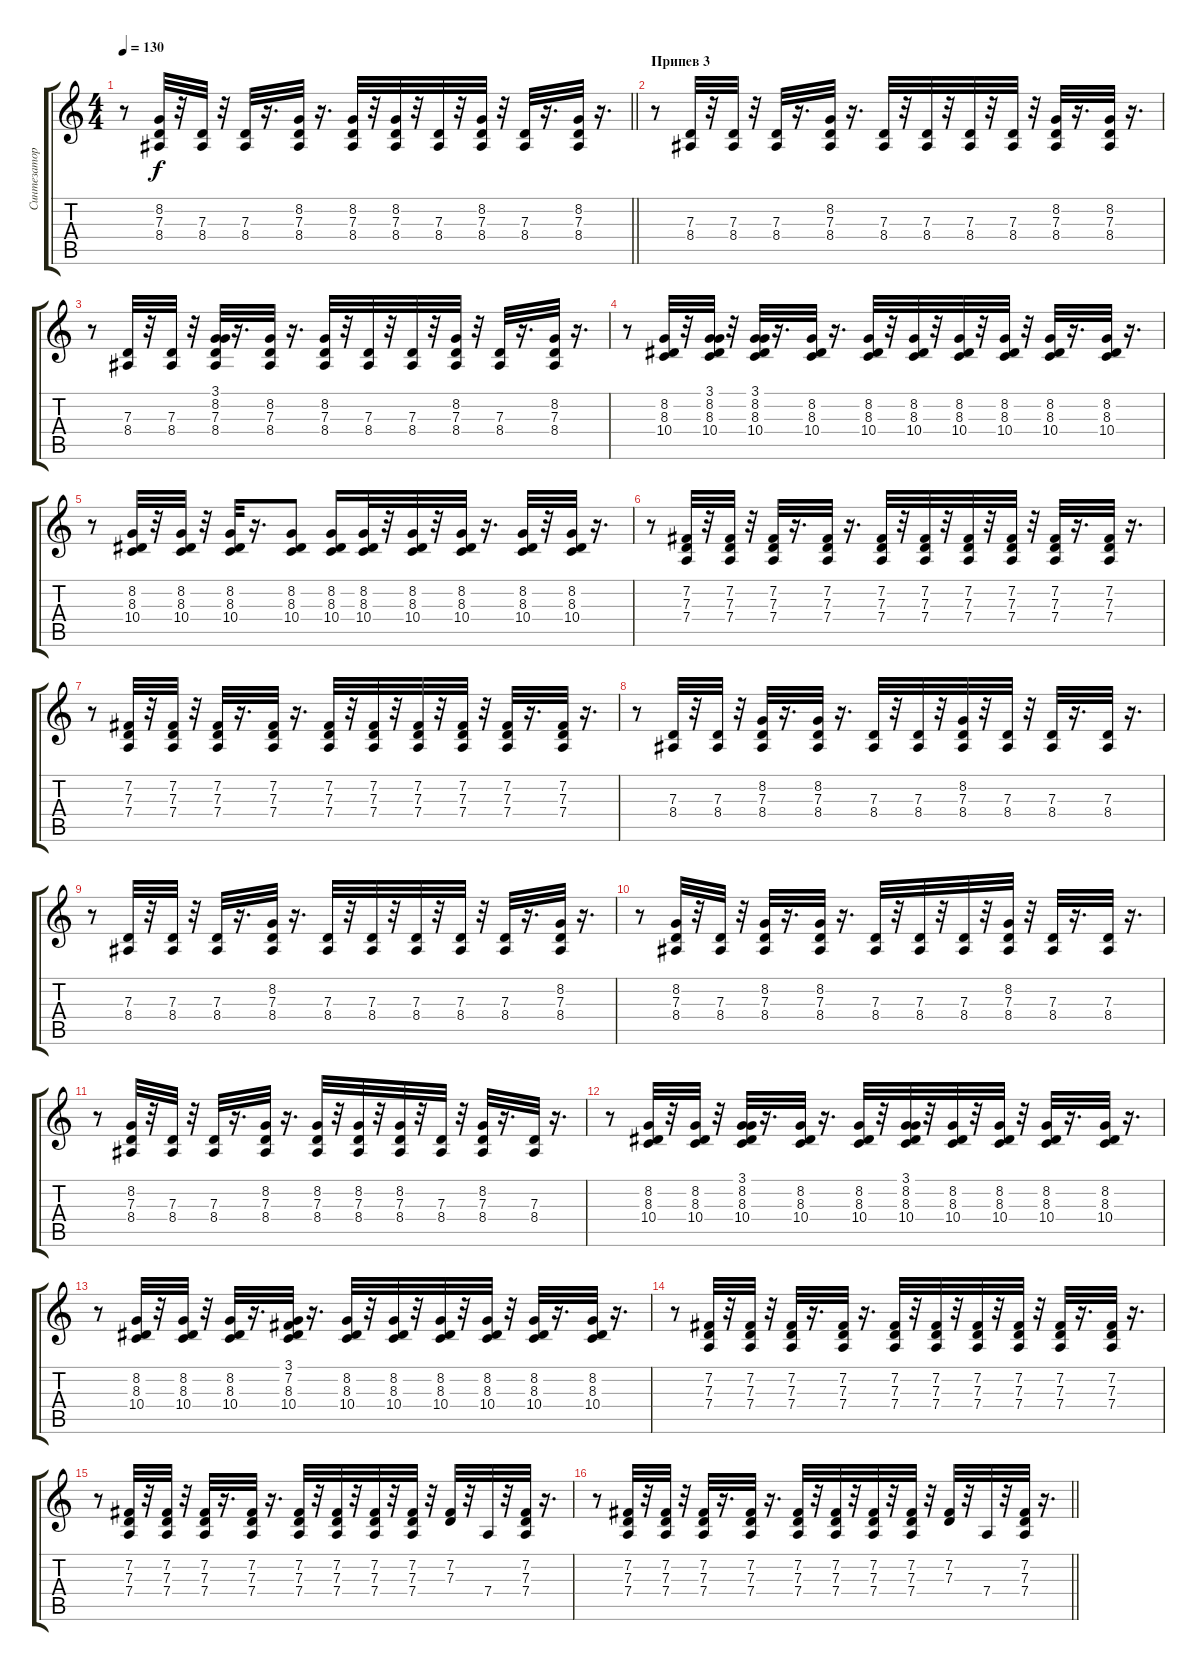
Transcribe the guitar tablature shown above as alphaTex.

\track ("Синтезатор" "Синтезатор") {instrument synthbrass1}
\staff {score tabs}
\tuning (E4 B3 G3 D3 A2 E2) {hide}
\ts (4 4)
\tempo 130
\clef g2
\barLineRight lightlight
\ks c
r.8{dy f} (8.2 7.3 8.4).32 r.32 (7.3 8.4).32 r.32 (7.3 8.4).32 r.16{d} (8.2 7.3 8.4).32 r.16{d} (8.2 7.3 8.4).32 r.32 (8.2 7.3 8.4).32 r.32 (7.3 8.4).32 r.32 (8.2 7.3 8.4).32 r.32 (7.3 8.4).32 r.16{d} (8.2 7.3 8.4).32 r.16{d} |
\section ("" "Припев 3")
r.8 (7.3 8.4).32 r.32 (7.3 8.4).32 r.32 (7.3 8.4).32 r.16{d} (8.2 7.3 8.4).32 r.16{d} (7.3 8.4).32 r.32 (7.3 8.4).32 r.32 (7.3 8.4).32 r.32 (7.3 8.4).32 r.32 (8.2 7.3 8.4).32 r.16{d} (8.2 7.3 8.4).32 r.16{d} |
r.8 (7.3 8.4).32 r.32 (7.3 8.4).32 r.32 (3.1 8.2 7.3 8.4).32 r.16{d} (8.2 7.3 8.4).32 r.16{d} (8.2 7.3 8.4).32 r.32 (7.3 8.4).32 r.32 (7.3 8.4).32 r.32 (8.2 7.3 8.4).32 r.32 (7.3 8.4).32 r.16{d} (8.2 7.3 8.4).32 r.16{d} |
r.8 (8.2 8.3 10.4).32 r.32 (3.1 8.2 8.3 10.4).32 r.32 (3.1 8.2 8.3 10.4).32 r.16{d} (8.2 8.3 10.4).32 r.16{d} (8.2 8.3 10.4).32 r.32 (8.2 8.3 10.4).32 r.32 (8.2 8.3 10.4).32 r.32 (8.2 8.3 10.4).32 r.32 (8.2 8.3 10.4).32 r.16{d} (8.2 8.3 10.4).32 r.16{d} |
r.8 (8.2 8.3 10.4).32 r.32 (8.2 8.3 10.4).32 r.32 (8.2 8.3 10.4).32 r.16{d} (8.2 8.3 10.4).8 (8.2 8.3 10.4).16 (8.2 8.3 10.4).32 r.32 (8.2 8.3 10.4).32 r.32 (8.2 8.3 10.4).32 r.16{d} (8.2 8.3 10.4).32 r.32 (8.2 8.3 10.4).32 r.16{d} |
r.8 (7.2 7.3 7.4).32 r.32 (7.2 7.3 7.4).32 r.32 (7.2 7.3 7.4).32 r.16{d} (7.2 7.3 7.4).32 r.16{d} (7.2 7.3 7.4).32 r.32 (7.2 7.3 7.4).32 r.32 (7.2 7.3 7.4).32 r.32 (7.2 7.3 7.4).32 r.32 (7.2 7.3 7.4).32 r.16{d} (7.2 7.3 7.4).32 r.16{d} |
r.8 (7.2 7.3 7.4).32 r.32 (7.2 7.3 7.4).32 r.32 (7.2 7.3 7.4).32 r.16{d} (7.2 7.3 7.4).32 r.16{d} (7.2 7.3 7.4).32 r.32 (7.2 7.3 7.4).32 r.32 (7.2 7.3 7.4).32 r.32 (7.2 7.3 7.4).32 r.32 (7.2 7.3 7.4).32 r.16{d} (7.2 7.3 7.4).32 r.16{d} |
r.8 (7.3 8.4).32 r.32 (7.3 8.4).32 r.32 (8.2 7.3 8.4).32 r.16{d} (8.2 7.3 8.4).32 r.16{d} (7.3 8.4).32 r.32 (7.3 8.4).32 r.32 (8.2 7.3 8.4).32 r.32 (7.3 8.4).32 r.32 (7.3 8.4).32 r.16{d} (7.3 8.4).32 r.16{d} |
r.8 (7.3 8.4).32 r.32 (7.3 8.4).32 r.32 (7.3 8.4).32 r.16{d} (8.2 7.3 8.4).32 r.16{d} (7.3 8.4).32 r.32 (7.3 8.4).32 r.32 (7.3 8.4).32 r.32 (7.3 8.4).32 r.32 (7.3 8.4).32 r.16{d} (8.2 7.3 8.4).32 r.16{d} |
r.8 (8.2 7.3 8.4).32 r.32 (7.3 8.4).32 r.32 (8.2 7.3 8.4).32 r.16{d} (8.2 7.3 8.4).32 r.16{d} (7.3 8.4).32 r.32 (7.3 8.4).32 r.32 (7.3 8.4).32 r.32 (8.2 7.3 8.4).32 r.32 (7.3 8.4).32 r.16{d} (7.3 8.4).32 r.16{d} |
r.8 (8.2 7.3 8.4).32 r.32 (7.3 8.4).32 r.32 (7.3 8.4).32 r.16{d} (8.2 7.3 8.4).32 r.16{d} (8.2 7.3 8.4).32 r.32 (8.2 7.3 8.4).32 r.32 (8.2 7.3 8.4).32 r.32 (7.3 8.4).32 r.32 (8.2 7.3 8.4).32 r.16{d} (7.3 8.4).32 r.16{d} |
r.8 (8.2 8.3 10.4).32 r.32 (8.2 8.3 10.4).32 r.32 (3.1 8.2 8.3 10.4).32 r.16{d} (8.2 8.3 10.4).32 r.16{d} (8.2 8.3 10.4).32 r.32 (3.1 8.2 8.3 10.4).32 r.32 (8.2 8.3 10.4).32 r.32 (8.2 8.3 10.4).32 r.32 (8.2 8.3 10.4).32 r.16{d} (8.2 8.3 10.4).32 r.16{d} |
r.8 (8.2 8.3 10.4).32 r.32 (8.2 8.3 10.4).32 r.32 (8.2 8.3 10.4).32 r.16{d} (3.1 7.2 8.3 10.4).32 r.16{d} (8.2 8.3 10.4).32 r.32 (8.2 8.3 10.4).32 r.32 (8.2 8.3 10.4).32 r.32 (8.2 8.3 10.4).32 r.32 (8.2 8.3 10.4).32 r.16{d} (8.2 8.3 10.4).32 r.16{d} |
r.8 (7.2 7.3 7.4).32 r.32 (7.2 7.3 7.4).32 r.32 (7.2 7.3 7.4).32 r.16{d} (7.2 7.3 7.4).32 r.16{d} (7.2 7.3 7.4).32 r.32 (7.2 7.3 7.4).32 r.32 (7.2 7.3 7.4).32 r.32 (7.2 7.3 7.4).32 r.32 (7.2 7.3 7.4).32 r.16{d} (7.2 7.3 7.4).32 r.16{d} |
r.8 (7.2 7.3 7.4).32 r.32 (7.2 7.3 7.4).32 r.32 (7.2 7.3 7.4).32 r.16{d} (7.2 7.3 7.4).32 r.16{d} (7.2 7.3 7.4).32 r.32 (7.2 7.3 7.4).32 r.32 (7.2 7.3 7.4).32 r.32 (7.2 7.3 7.4).32 r.32 (7.2 7.3).32 r.32 7.4.32 r.32 (7.2 7.3 7.4).32 r.16{d} |
\barLineRight lightlight
r.8 (7.2 7.3 7.4).32 r.32 (7.2 7.3 7.4).32 r.32 (7.2 7.3 7.4).32 r.16{d} (7.2 7.3 7.4).32 r.16{d} (7.2 7.3 7.4).32 r.32 (7.2 7.3 7.4).32 r.32 (7.2 7.3 7.4).32 r.32 (7.2 7.3 7.4).32 r.32 (7.2 7.3).32 r.32 7.4.32 r.32 (7.2 7.3 7.4).32 r.16{d}
